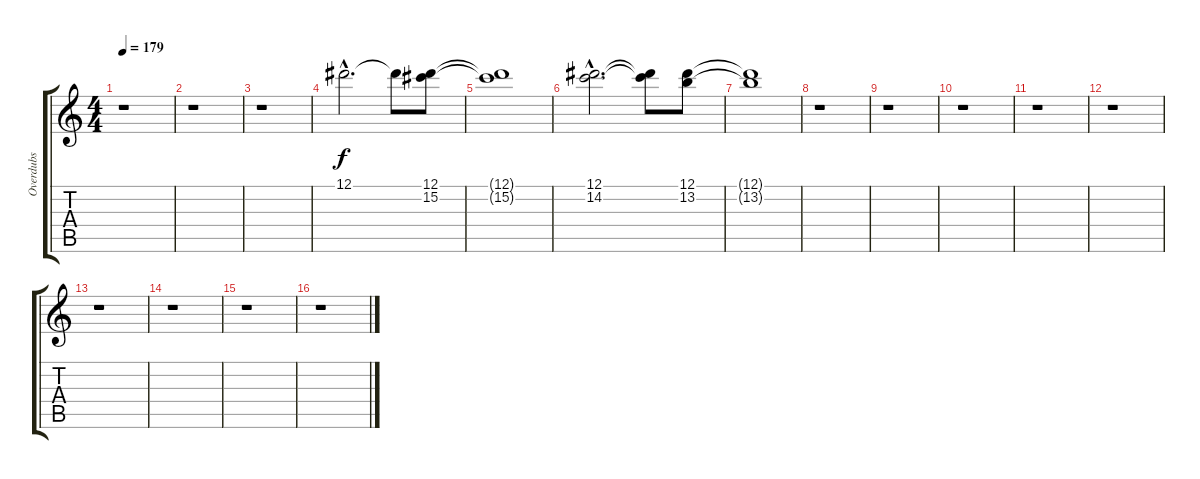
\track ("Overdubs" "Overdubs") {instrument overdrivenguitar}
\staff {score tabs}
\tuning (Eb4 Bb3 Gb3 Db3 Ab2 Eb2) {hide}
\ts (4 4)
\tempo 179
\clef g2
\ks c
r.1{dy f} |
r.1 |
r.1 |
12.1{hac}.2{d} 12.1{t}.8 (12.1 15.2).8 |
(12.1{t} 15.2{t}).1 |
(12.1{hac} 14.2{hac}).2{d} (12.1{t} 14.2{t}).8 (12.1 13.2).8 |
(12.1{t} 13.2{t}).1 |
r.1 |
r.1 |
r.1 |
r.1 |
r.1 |
r.1 |
r.1 |
r.1 |
r.1
